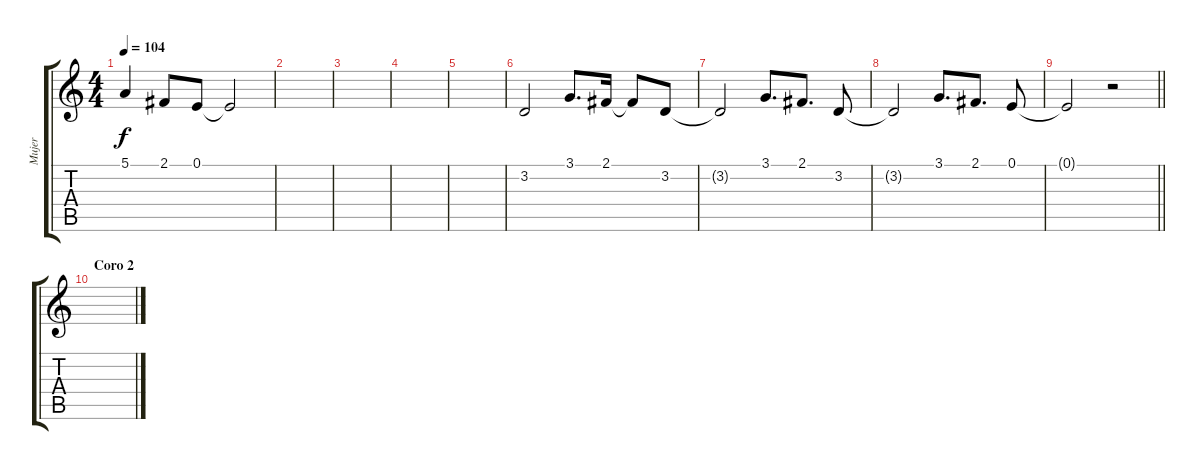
\track ("Mujer" "Mujer") {instrument choiraahs}
\staff {score tabs}
\tuning (E4 B3 G3 D3 A2 E2) {hide}
\ts (4 4)
\tempo 104
\clef g2
\ks c
5.1{t}.4{dy f} 2.1.8 0.1.8 0.1{t}.2 |
|
|
|
|
3.2.2 3.1.8{d} 2.1.16 2.1{t}.8 3.2.8 |
3.2{t}.2 3.1.8{d} 2.1.8{d} 3.2.8 |
3.2{t}.2 3.1.8{d} 2.1.8{d} 0.1.8 |
\barLineRight lightlight
0.1{t}.2 r.2 |
\section ("" "Coro 2")
